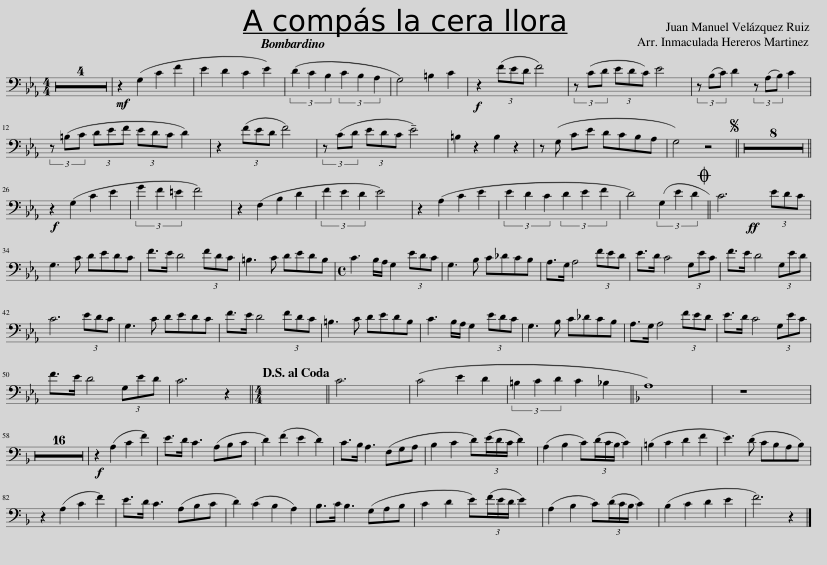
X:1
L:1/8
M:4/4
I:linebreak $
K:Eb
V:1 bass
V:1
 z8 | z8 | z8 | z8 |!mf! z2 (G,2 C2 F2 | %5
 E2 D2 C2 E2) | (3(D2 C2 B,2 (3C2 B,2 A,2 | G,4) =B,2 C2 |!f! z2 (3(FED F4) | (3z (CD (3EDC) E4 | %10
 (3z (B,C) D2 (3z (A,B,) C2 |$ (3z (=B,C (3DEF (3EDC D2) | z2 (3(FED F4) | (3z (CD (3EDC !tenuto!E4) | =B,2 z2 B,2 z2 | %15
 z (G, CE DCB,A, | G,4) z4 ||S z8 | z8 | z8 | %20
 z8 | z8 | z8 | z8 | z8 ||$ %25
!f! z2 (G,2 C2 E2 | (3G2 F2 =E2 F4) | z2 (F,2 B,2 D2 | (3F2 E2 D2 E4) | z2 (A,2 C2 E2 | %30
 (3E2 D2 C2 (3D2 E2 F2 | D4) (3(G,2 E2 D2 ||O C6) (3EDC!ff! |$ G,3 C DEDC | F>E D4 (3FDC | %35
 =B,3 C DEDB, |[M:4/4] C3 B,/A,/ G,2 (3EDC | G,3 B, C_DCB, | A,>G, A,4 (3FED | E>D C4 (3G,EC | %40
 F>E D4 (3G,ED |$ C6 (3EDC | G,3 C DEDC | F>E D4 (3FDC | =B,3 C DEDB, | %45
 C3 B,/A,/ G,2 (3EDC | G,3 B, C_DCB, | A,>G, A,4 (3FED | E>D C4 (3G,EC |$ F>E D4 (3G,ED | %50
 C6 z2 ||[M:4/4] x8!D.S.! || C6 x2 | (C4 E2 D2 | (3=B,2 C2 D2 C2 _B,2 || %55
[K:F] A,8) | z8 |$[K:bass] x8 | x8 | z8 | %60
 z8 | z8 | z8 | z8 | z8 | %65
 z8 | z8 | z8 | z8 | z8 | %70
 z8 | z8 | z8 |!f! z2 (A,2 C2 F2) | E>D C3 (A,B,C | %75
 D2) (F2 E2 D2) | C>B, A,3 (F,G,A, | B,2 C2 D)(3(E/D/C/ D2) | (A,2 B,2 C)(3(D/C/B,/ C2) | (=B,2 C2 D2 F2 | %80
 E3) (D CB,A,B,) |$ z2 (A,2 C2 F2) | E>D C3 (A,B,C | D2) (C2 B,2 A,2) | B,>C B,3 (G,A,B, | %85
 C2 D2 E)(3(F/E/D/ E2) | (A,2 B,2 C)(3(D/C/B,/ C2) | (B,2 C2 D2 E2 | F6) z2 |] %89
